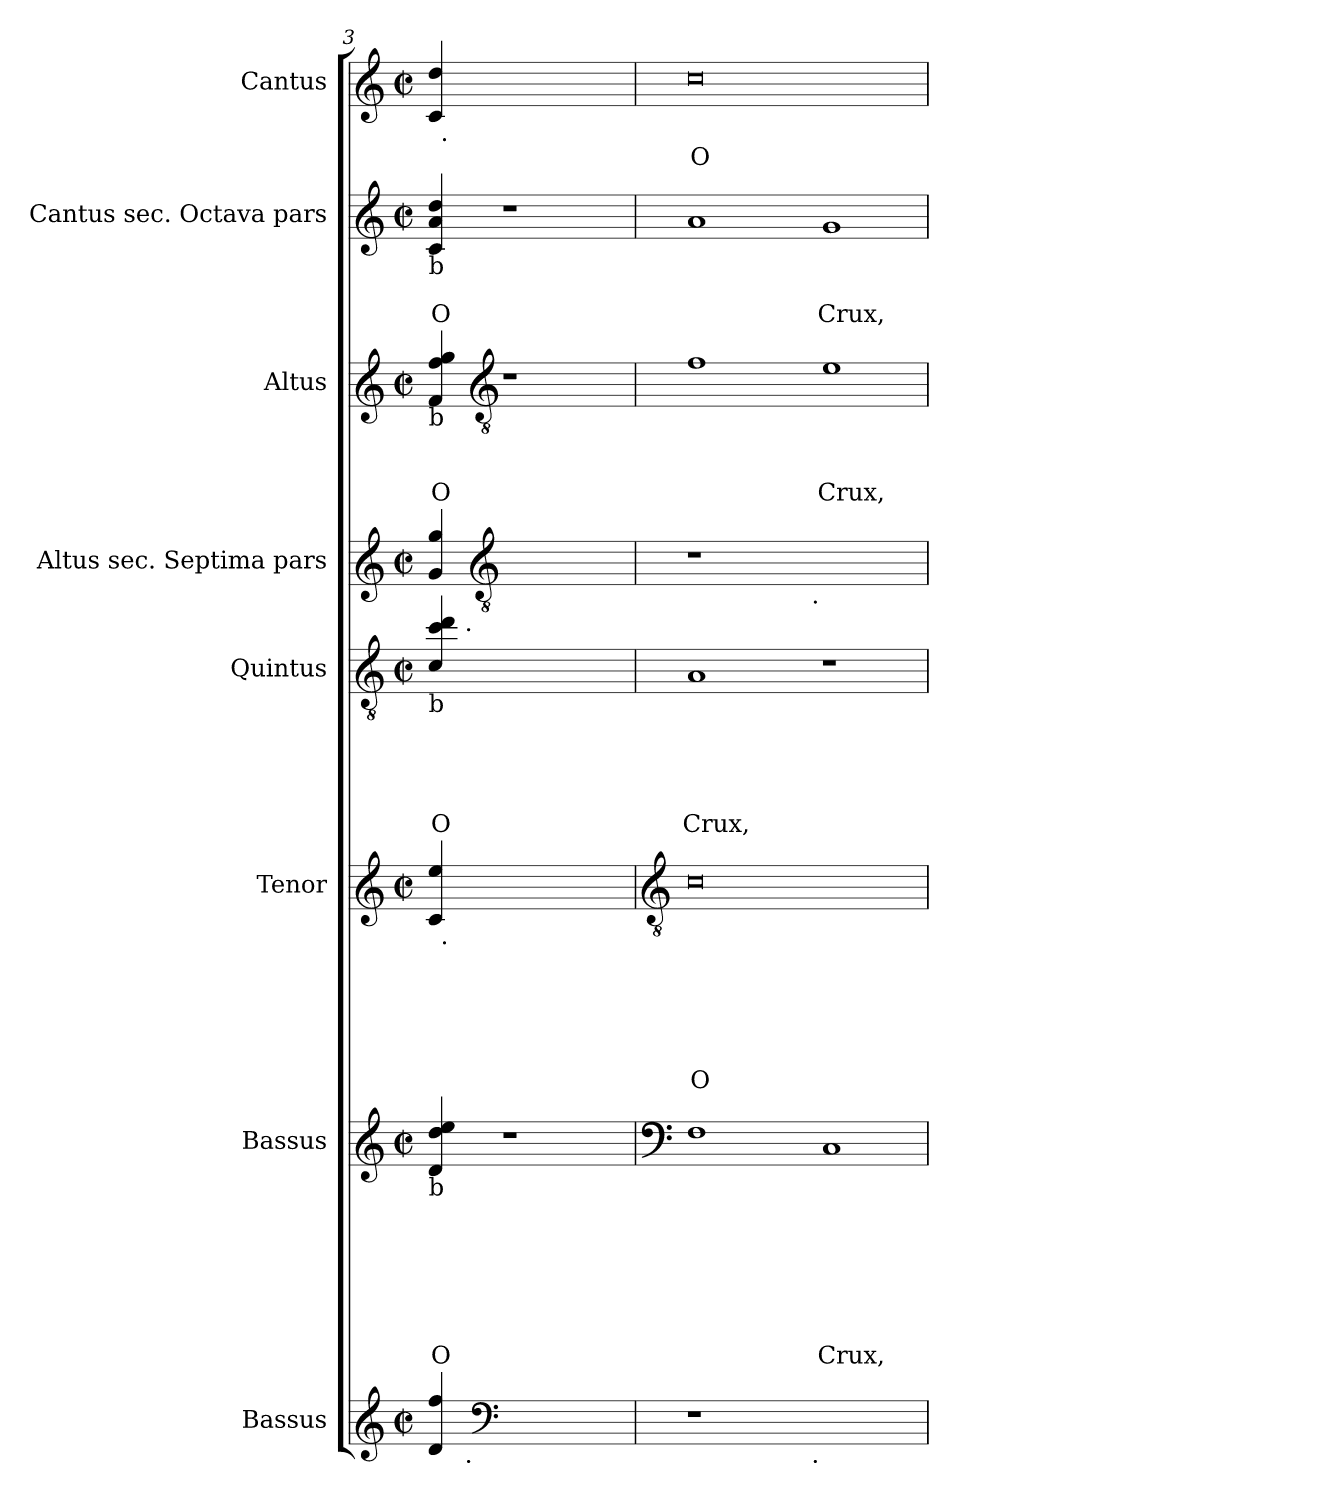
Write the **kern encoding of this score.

**kern	**kern	**text	**text	**text	**text	**text	**text	**text	**kern	**text	**text	**text	**text	**text	**text	**kern	**text	**text	**text	**text	**text	**kern	**kern	**text	**text	**text	**kern	**text	**text	**kern	**text
*part8	*part7	*part7	*part7	*part7	*part7	*part7	*part7	*part7	*part6	*part6	*part6	*part6	*part6	*part6	*part6	*part5	*part5	*part5	*part5	*part5	*part5	*part4	*part3	*part3	*part3	*part3	*part2	*part2	*part2	*part1	*part1
*staff8	*staff7	*staff7	*staff7	*staff7	*staff7	*staff7	*staff7	*staff7	*staff6	*staff6	*staff6	*staff6	*staff6	*staff6	*staff6	*staff5	*staff5	*staff5	*staff5	*staff5	*staff5	*staff4	*staff3	*staff3	*staff3	*staff3	*staff2	*staff2	*staff2	*staff1	*staff1
*I"Bassus	*I"Bassus	*	*	*	*	*	*	*	*I"Tenor	*	*	*	*	*	*	*I"Quintus	*	*	*	*	*	*I"Altus sec. Septima pars	*I"Altus	*	*	*	*I"Cantus sec. Octava pars	*	*	*I"Cantus	*
*	*I'Bassus	*	*	*	*	*	*	*	*I'Tenor	*	*	*	*	*	*	*I'Quintus	*	*	*	*	*	*	*I'Altus	*	*	*	*	*	*	*I'Cantus	*
!!LO:LB:g=z
*clefG2	*clefG2	*	*	*	*	*	*	*	*clefG2	*	*	*	*	*	*	*clefGv2	*	*	*	*	*	*clefG2	*clefG2	*	*	*	*clefG2	*	*	*clefG2	*
*k[]	*k[]	*	*	*	*	*	*	*	*k[]	*	*	*	*	*	*	*k[]	*	*	*	*	*	*k[]	*k[]	*	*	*	*k[]	*	*	*k[]	*
*C:	*C:	*	*	*	*	*	*	*	*C:	*	*	*	*	*	*	*C:	*	*	*	*	*	*C:	*C:	*	*	*	*C:	*	*	*C:	*
*M2/2	*M2/2	*	*	*	*	*	*	*	*M2/2	*	*	*	*	*	*	*M2/2	*	*	*	*	*	*M2/2	*M2/2	*	*	*	*M2/2	*	*	*M2/2	*
*met(c|)	*met(c|)	*	*	*	*	*	*	*	*met(c|)	*	*	*	*	*	*	*met(c|)	*	*	*	*	*	*met(c|)	*met(c|)	*	*	*	*met(c|)	*	*	*met(c|)	*
=3	=3	=3	=3	=3	=3	=3	=3	=3	=3	=3	=3	=3	=3	=3	=3	=3	=3	=3	=3	=3	=3	=3	=3	=3	=3	=3	=3	=3	=3	=3	=3
!	!	!	!	!	!	!	!	!	!	!	!	!	!	!	!	!	!	!	!	!	!	!	!	!	!	!	!	!	!	!LO:TX:a:t=In Veneto appresso Angelo Gardano 1587	!
!	!	!	!	!	!	!	!	!	!	!	!	!	!	!	!	!	!	!	!	!	!	!	!	!	!	!	!	!	!	!LO:TX:b:t=b	!
!	!	!	!	!	!	!	!	!	!	!	!	!	!	!	!	!	!	!	!	!	!	!	!	!	!	!	!LO:TX:b:t=b	!	!	!	!
!	!	!	!	!	!	!	!	!	!	!	!	!	!	!	!	!	!	!	!	!	!	!	!LO:TX:b:t=b	!	!	!	!	!	!	!	!
!	!	!	!	!	!	!	!	!	!	!	!	!	!	!	!	!	!	!	!	!	!	!LO:TX:b:t=b	!	!	!	!	!	!	!	!	!
!	!	!	!	!	!	!	!	!	!	!	!	!	!	!	!	!LO:TX:b:t=b	!	!	!	!	!	!	!	!	!	!	!	!	!	!	!
!	!	!	!	!	!	!	!	!	!LO:TX:b:t=b	!	!	!	!	!	!	!	!	!	!	!	!	!	!	!	!	!	!	!	!	!	!
!	!LO:TX:b:t=b	!	!	!	!	!	!	!	!	!	!	!	!	!	!	!	!	!	!	!	!	!	!	!	!	!	!	!	!	!	!
!LO:TX:b:t=b	!	!	!	!	!	!	!	!	!	!	!	!	!	!	!	!	!	!	!	!	!	!	!	!	!	!	!	!	!	!	!
!LO:TX:b:t=Sextus	!	!	!	!	!	!	!	!	!	!	!	!	!	!	!	!	!	!	!	!	!	!	!	!	!	!	!	!	!	!	!
!	!	!	!	!	!	!	!	!LO:LY:b	!	!	!	!	!	!	!	!	!	!	!	!	!LO:LY:b	!	!	!	!	!LO:LY:b	!	!	!LO:LY:b	!	!
*^	*	*	*	*	*	*	*	*	*^	*	*	*	*	*	*	*	*	*	*	*	*	*^	*	*	*	*	*	*	*	*^	*
4d/ 4ff/	8ryy	4d/ 4dd/ 4ee/	.	.	.	.	.	.	O	4c/ 4ee/	32ryy	.	.	.	.	.	.	4c/ 4cc/ 4dd/	.	.	.	.	O	4g/ 4gg/	8ryy	4f/ 4ff/ 4gg/	.	.	O	4c/ 4a/ 4dd/	.	O	4c/ 4dd/	32ryy	.
!	!	!	!	!	!	!	!	!	!	!	!	!	!	!	!	!	!	!	!	!	!	!	!	!	!	!	!	!	!	!	!	!	!	!LO:TX:b:t=.	!
!	!	!	!	!	!	!	!	!	!	!	!LO:TX:b:t=.	!	!	!	!	!	!	!	!	!	!	!	!	!	!	!	!	!	!	!	!	!	!	!	!
.	.	.	.	.	.	.	.	.	.	.	1ryy	.	.	.	.	.	.	.	.	.	.	.	.	.	.	.	.	.	.	.	.	.	.	1ryy	.
!	!	!	!	!	!	!	!	!	!	!	!	!	!	!	!	!	!	!	!	!	!	!	!	!	!LO:TX:b:t=.	!	!	!	!	!	!	!	!	!	!
!	!LO:TX:b:t=.	!	!	!	!	!	!	!	!	!	!	!	!	!	!	!	!	!	!	!	!	!	!	!	!	!	!	!	!	!	!	!	!	!	!
.	1ryy	.	.	.	.	.	.	.	.	.	.	.	.	.	.	.	.	.	.	.	.	.	.	.	1ryy	.	.	.	.	.	.	.	.	.	.
*clefF4	*	*	*	*	*	*	*	*	*	*	*	*	*	*	*	*	*	*	*	*	*	*	*	*clefGv2	*	*clefGv2	*	*	*	*	*	*	*	*	*
1ryy	.	1r	.	.	.	.	.	.	.	1ryy	.	.	.	.	.	.	.	1ryy	.	.	.	.	.	1ryy	.	1r	.	.	.	1r	.	.	1ryy	.	.
.	.	.	.	.	.	.	.	.	.	.	8..ryy	.	.	.	.	.	.	.	.	.	.	.	.	.	.	.	.	.	.	.	.	.	.	8..ryy	.
.	8ryy	.	.	.	.	.	.	.	.	.	.	.	.	.	.	.	.	.	.	.	.	.	.	.	8ryy	.	.	.	.	.	.	.	.	.	.
*	*	*	*	*	*	*	*	*	*	*v	*v	*	*	*	*	*	*	*	*	*	*	*	*	*	*	*	*	*	*	*	*	*	*v	*v	*
=4	=4	=4	=4	=4	=4	=4	=4	=4	=4	=4	=4	=4	=4	=4	=4	=4	=4	=4	=4	=4	=4	=4	=4	=4	=4	=4	=4	=4	=4	=4	=4	=4	=4
*	*	*clefF4	*	*	*	*	*	*	*	*clefGv2	*	*	*	*	*	*	*	*	*	*	*	*	*	*	*	*	*	*	*	*	*	*	*
*	*	*	*	*	*	*	*	*	*	*^	*	*	*	*	*	*	*	*	*	*	*	*	*	*	*	*	*	*	*	*	*	*^	*
!	!	!	!	!	!	!	!	!	!	!	!	!	!	!	!	!	!LO:LY:b	!	!	!	!	!	!LO:LY:b	!	!	!	!	!	!	!	!	!	!	!	!LO:LY:b
*	*	*	*	*	*	*	*	*	*	*v	*v	*	*	*	*	*	*	*	*	*	*	*	*	*	*	*	*	*	*	*	*	*	*v	*v	*
1r	2ryy	1F	.	.	.	.	.	.	.	0c	.	.	.	.	.	O	1A	.	.	.	.	Crux,	1r	2ryy	1f	.	.	.	1a	.	.	0cc	O
.	4...ryy	.	.	.	.	.	.	.	.	.	.	.	.	.	.	.	.	.	.	.	.	.	.	4...ryy	.	.	.	.	.	.	.	.	.
!	!	!	!	!	!	!	!	!	!	!	!	!	!	!	!	!	!	!	!	!	!	!	!	!LO:TX:b:t=.	!	!	!	!	!	!	!	!	!
!	!LO:TX:b:t=.	!	!	!	!	!	!	!	!	!	!	!	!	!	!	!	!	!	!	!	!	!	!	!	!	!	!	!	!	!	!	!	!
.	1ryy	.	.	.	.	.	.	.	.	.	.	.	.	.	.	.	.	.	.	.	.	.	.	1ryy	.	.	.	.	.	.	.	.	.
!	!	!	!	!	!	!	!	!	!LO:LY:b	!	!	!	!	!	!	!	!	!	!	!	!	!	!	!	!	!	!	!LO:LY:b	!	!	!LO:LY:b	!	!
1ryy	.	1C	.	.	.	.	.	.	Crux,	.	.	.	.	.	.	.	1r	.	.	.	.	.	1ryy	.	1e	.	.	Crux,	1g	.	Crux,	.	.
.	32ryy	.	.	.	.	.	.	.	.	.	.	.	.	.	.	.	.	.	.	.	.	.	.	32ryy	.	.	.	.	.	.	.	.	.
*v	*v	*	*	*	*	*	*	*	*	*	*	*	*	*	*	*	*	*	*	*	*	*	*v	*v	*	*	*	*	*	*	*	*	*
=	=	=	=	=	=	=	=	=	=	=	=	=	=	=	=	=	=	=	=	=	=	=	=	=	=	=	=	=	=	=	=
*-	*-	*-	*-	*-	*-	*-	*-	*-	*-	*-	*-	*-	*-	*-	*-	*-	*-	*-	*-	*-	*-	*-	*-	*-	*-	*-	*-	*-	*-	*-	*-
